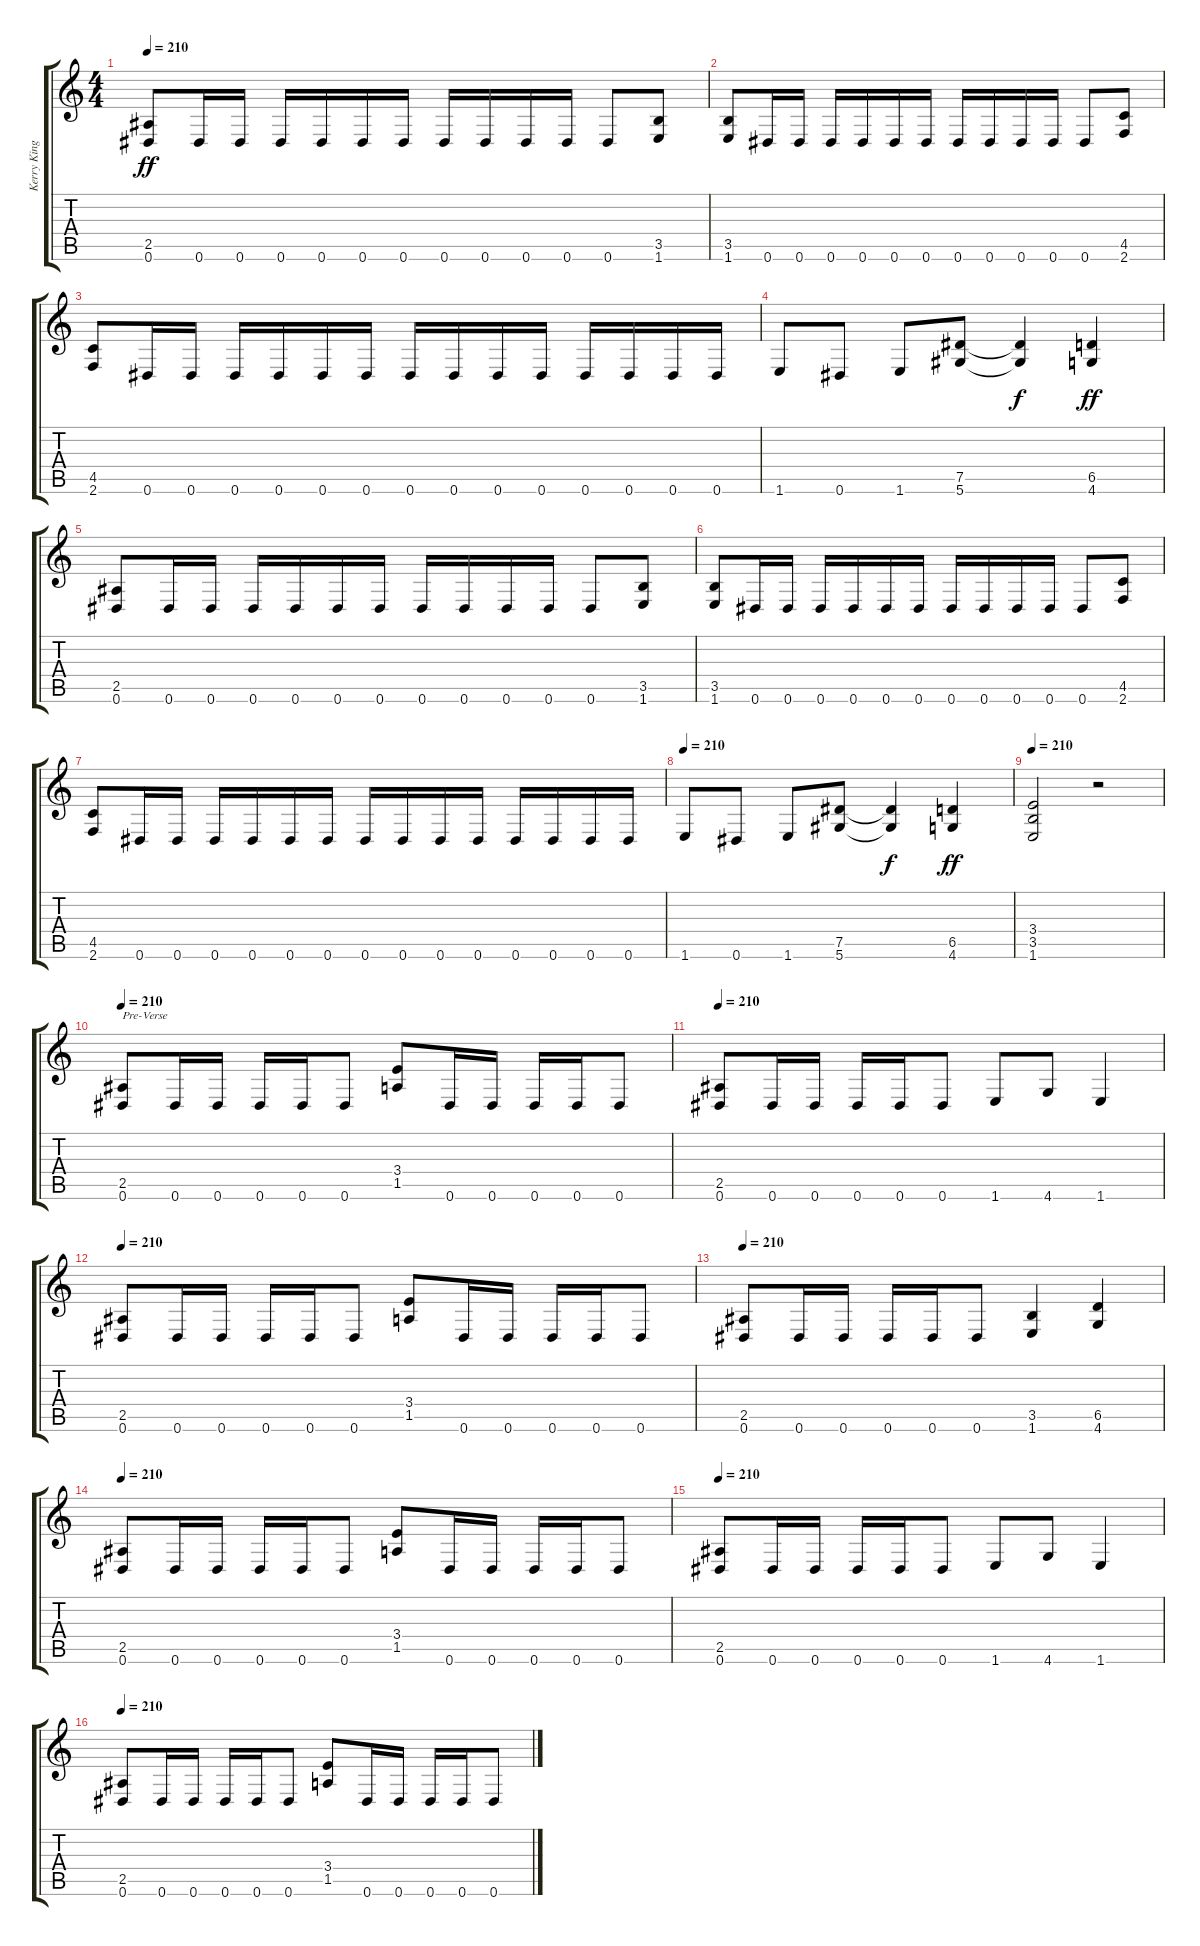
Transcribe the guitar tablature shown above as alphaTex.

\track ("Kerry King" "Kerry King") {instrument distortionguitar}
\staff {score tabs}
\tuning (Eb4 Bb3 Gb3 Db3 Ab2 Eb2) {hide}
\ts (4 4)
\tempo 210
\clef g2
\ks c
(2.5 0.6).8{dy ff} 0.6.16 0.6.16 0.6.16 0.6.16 0.6.16 0.6.16 0.6.16 0.6.16 0.6.16 0.6.16 0.6.8 (3.5 1.6).8 |
(3.5 1.6).8 0.6.16 0.6.16 0.6.16 0.6.16 0.6.16 0.6.16 0.6.16 0.6.16 0.6.16 0.6.16 0.6.8 (4.5 2.6).8 |
(4.5 2.6).8 0.6.16 0.6.16 0.6.16 0.6.16 0.6.16 0.6.16 0.6.16 0.6.16 0.6.16 0.6.16 0.6.16 0.6.16 0.6.16 0.6.16 |
1.6.8 0.6.8 1.6.8 (7.5 5.6).8 (7.5{t} 5.6{t}).4{dy f} (6.5 4.6).4{dy ff} |
(2.5 0.6).8 0.6.16 0.6.16 0.6.16 0.6.16 0.6.16 0.6.16 0.6.16 0.6.16 0.6.16 0.6.16 0.6.8 (3.5 1.6).8 |
(3.5 1.6).8 0.6.16 0.6.16 0.6.16 0.6.16 0.6.16 0.6.16 0.6.16 0.6.16 0.6.16 0.6.16 0.6.8 (4.5 2.6).8 |
(4.5 2.6).8 0.6.16 0.6.16 0.6.16 0.6.16 0.6.16 0.6.16 0.6.16 0.6.16 0.6.16 0.6.16 0.6.16 0.6.16 0.6.16 0.6.16 |
\tempo 210
1.6.8 0.6.8 1.6.8 (7.5 5.6).8 (7.5{t} 5.6{t}).4{dy f} (6.5 4.6).4{dy ff} |
\tempo 210
(3.4 3.5 1.6).2 r.2 |
\tempo 210
(2.5 0.6).8{txt "Pre-Verse"} 0.6.16 0.6.16 0.6.16 0.6.16 0.6.8 (3.4 1.5).8 0.6.16 0.6.16 0.6.16 0.6.16 0.6.8 |
\tempo 210
(2.5 0.6).8 0.6.16 0.6.16 0.6.16 0.6.16 0.6.8 1.6.8 4.6.8 1.6.4 |
\tempo 210
(2.5 0.6).8 0.6.16 0.6.16 0.6.16 0.6.16 0.6.8 (3.4 1.5).8 0.6.16 0.6.16 0.6.16 0.6.16 0.6.8 |
\tempo 210
(2.5 0.6).8 0.6.16 0.6.16 0.6.16 0.6.16 0.6.8 (3.5 1.6).4 (6.5 4.6).4 |
\tempo 210
(2.5 0.6).8 0.6.16 0.6.16 0.6.16 0.6.16 0.6.8 (3.4 1.5).8 0.6.16 0.6.16 0.6.16 0.6.16 0.6.8 |
\tempo 210
(2.5 0.6).8 0.6.16 0.6.16 0.6.16 0.6.16 0.6.8 1.6.8 4.6.8 1.6.4 |
\tempo 210
(2.5 0.6).8 0.6.16 0.6.16 0.6.16 0.6.16 0.6.8 (3.4 1.5).8 0.6.16 0.6.16 0.6.16 0.6.16 0.6.8
